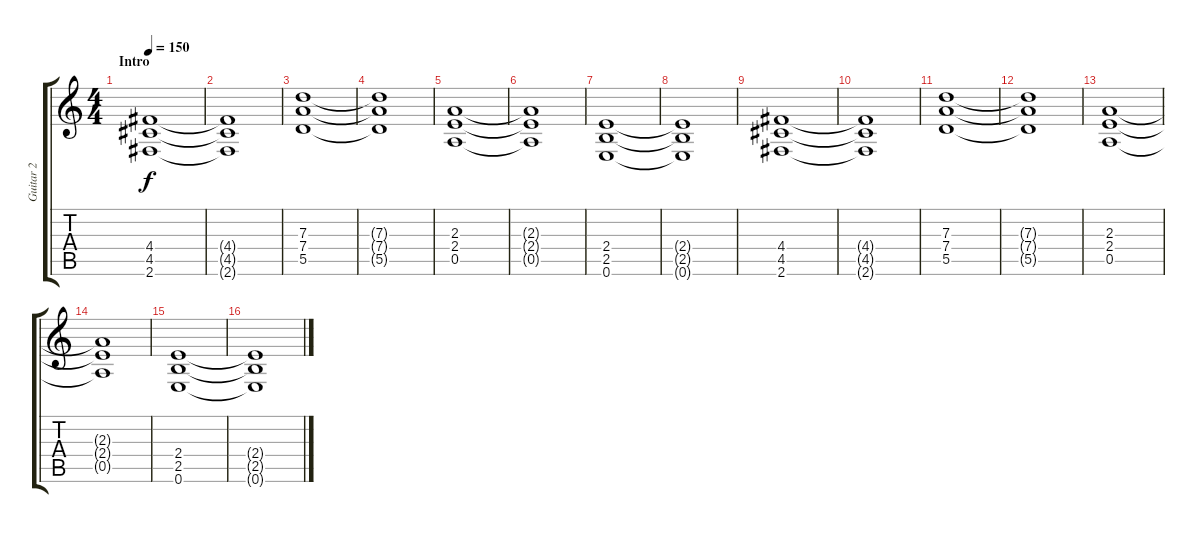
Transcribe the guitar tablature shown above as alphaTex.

\track ("Guitar 2" "Guitar 2") {instrument overdrivenguitar}
\staff {score tabs}
\tuning (E4 B3 G3 D3 A2 E2) {hide}
\ts (4 4)
\section ("" "Intro")
\tempo 150
\clef g2
\ks c
(4.4 4.5 2.6).1{dy f instrument overdrivenguitar} |
(4.4{t} 4.5{t} 2.6{t}).1 |
(7.3 7.4 5.5).1 |
(7.3{t} 7.4{t} 5.5{t}).1 |
(2.3 2.4 0.5).1 |
(2.3{t} 2.4{t} 0.5{t}).1 |
(2.4 2.5 0.6).1 |
(2.4{t} 2.5{t} 0.6{t}).1 |
(4.4 4.5 2.6).1 |
(4.4{t} 4.5{t} 2.6{t}).1 |
(7.3 7.4 5.5).1 |
(7.3{t} 7.4{t} 5.5{t}).1 |
(2.3 2.4 0.5).1 |
(2.3{t} 2.4{t} 0.5{t}).1 |
(2.4 2.5 0.6).1 |
(2.4{t} 2.5{t} 0.6{t}).1
